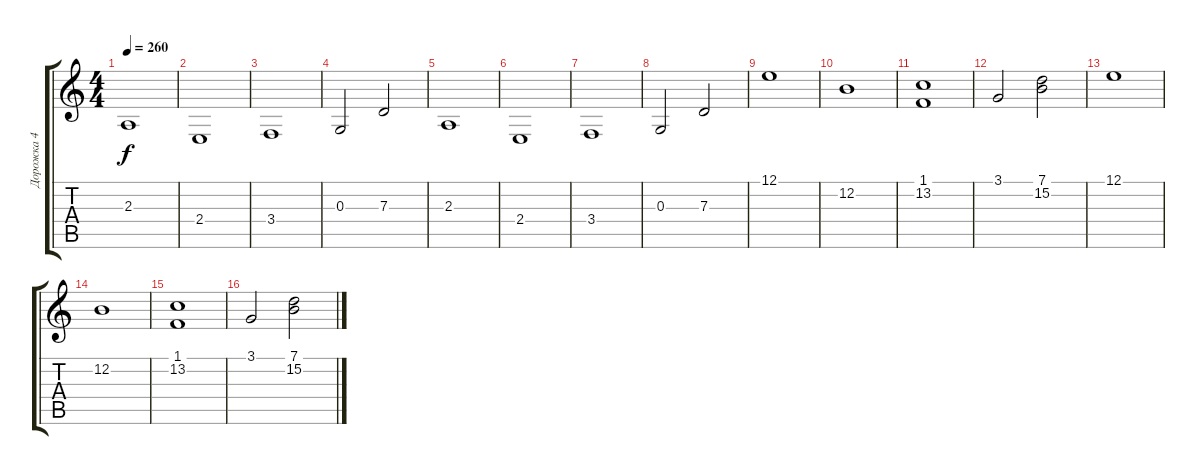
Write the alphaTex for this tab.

\track ("Дорожка 4" "Дорожка 4") {instrument stringensemble2}
\staff {score tabs}
\tuning (E4 B3 G3 D3 A2 E2) {hide}
\ts (4 4)
\tempo 260
\clef g2
\ks c
2.3.1{dy f} |
2.4.1 |
3.4.1 |
0.3.2 7.3.2 |
2.3.1 |
2.4.1 |
3.4.1 |
0.3.2 7.3.2 |
12.1.1 |
12.2.1 |
(1.1 13.2).1 |
3.1.2 (7.1 15.2).2 |
12.1.1 |
12.2.1 |
(1.1 13.2).1 |
3.1.2 (7.1 15.2).2
